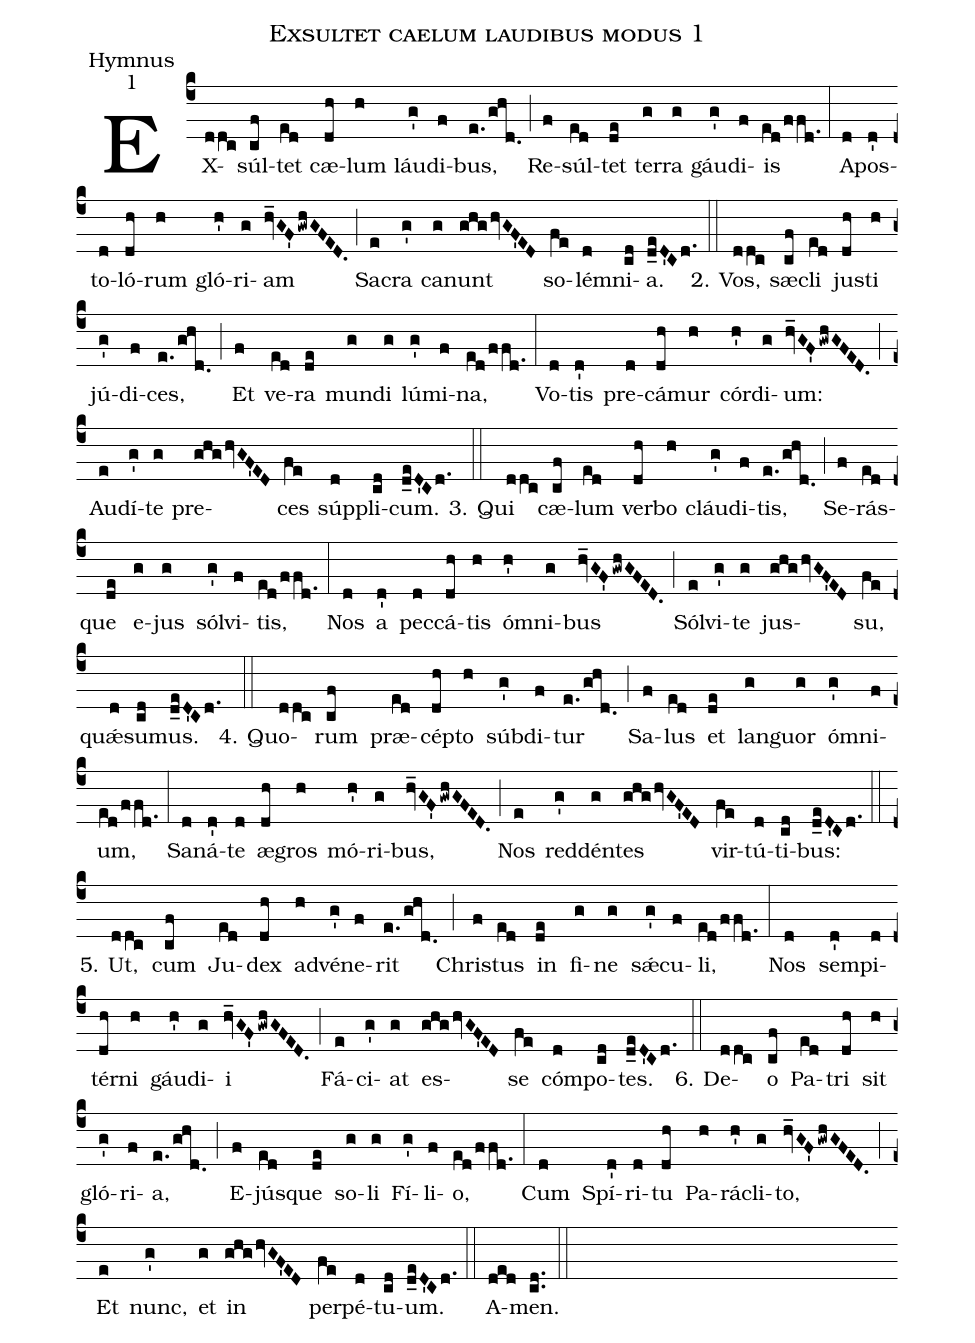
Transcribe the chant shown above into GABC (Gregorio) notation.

name:Exsultet caelum laudibus modus 1;
office-part:Hymnus;
mode:1;
%%
(c4) EX(ddc)súl(cf)tet(ed) cæ(dh)lum(h) láu(g')di(f)bus,(e./ghd.) (;)
Re(f)súl(ed)tet(de) ter(g)ra(g) gáu(g')di(f)is(ed/ffd.) (:)
A(d)pos(d')to(d)ló(dh)rum(h) gló(h')ri(g)am(hv_GF'/gwhGFED.) (;)
Sa(e)cra(g') ca(g)nunt(ghg/hvGF'ED) so(fe)lém(d)ni(cd)a.(d_eD'Cd.) (::)

2. Vos,(ddc) sæ(cf)cli(ed) jus(dh)ti(h) jú(g')di(f)ces,(e./ghd.) (;)
Et(f) ve(ed)ra(de) mun(g)di(g) lú(g')mi(f)na,(ed/ffd.) (:)
Vo(d)tis(d') pre(d)cá(dh)mur(h) cór(h')di(g)um:(hv_GF'/gwhGFED.) (;)
Au(e)dí(g')te(g) pre(ghg/hvGF'ED)ces(fe) súp(d)pli(cd)cum.(d_eD'Cd.) (::)

3. Qui(ddc) cæ(cf)lum(ed) ver(dh)bo(h) cláu(g')di(f)tis,(e./ghd.) (;)
Se(f)rás(ed)que(de) e(g)jus(g) sól(g')vi(f)tis,(ed/ffd.) (:)
Nos(d) a(d') pec(d)cá(dh)tis(h) óm(h')ni(g)bus(hv_GF'/gwhGFED.) (;)
Sól(e)vi(g')te(g) jus(ghg/hvGF'ED)su,(fe) quǽ(d)su(cd)mus.(d_eD'Cd.) (::)

4. Quo(ddc)rum(cf) præ(ed)cép(dh)to(h) súb(g')di(f)tur(e./ghd.) (;)
Sa(f)lus(ed) et(de) lan(g)guor(g) óm(g')ni(f)um,(ed/ffd.) (:)
Sa(d)ná(d')te(d) æ(dh)gros(h) mó(h')ri(g)bus,(hv_GF'/gwhGFED.) (;)
Nos(e) red(g')dén(g)tes(ghg/hvGF'ED) vir(fe)tú(d)ti(cd)bus:(d_eD'Cd.) (::)

5. Ut,(ddc) cum(cf) Ju(ed)dex(dh) ad(h)vé(g')ne(f)rit(e./ghd.) (;)
Chris(f)tus(ed) in(de) fi(g)ne(g) sǽ(g')cu(f)li,(ed/ffd.) (:)
Nos(d) sem(d')pi(d)tér(dh)ni(h) gáu(h')di(g)i(hv_GF'/gwhGFED.) (;)
Fá(e)ci(g')at(g) es(ghg/hvGF'ED)se(fe) cóm(d)po(cd)tes.(d_eD'Cd.) (::)

6. De(ddc)o(cf) Pa(ed)tri(dh) sit(h) gló(g')ri(f)a,(e./ghd.) (;)
E(f)jús(ed)que(de) so(g)li(g) Fí(g')li(f)o,(ed/ffd.) (:)
Cum(d) Spí(d')ri(d)tu(dh) Pa(h)rá(h')cli(g)to,(hv_GF'/gwhGFED.) (;)
Et(e) nunc,(g') et(g) in(ghg/hvGF'ED) per(fe)pé(d)tu(cd)um.(d_eD'Cd.) (::)

A(ded)men.(cd..) (::)
